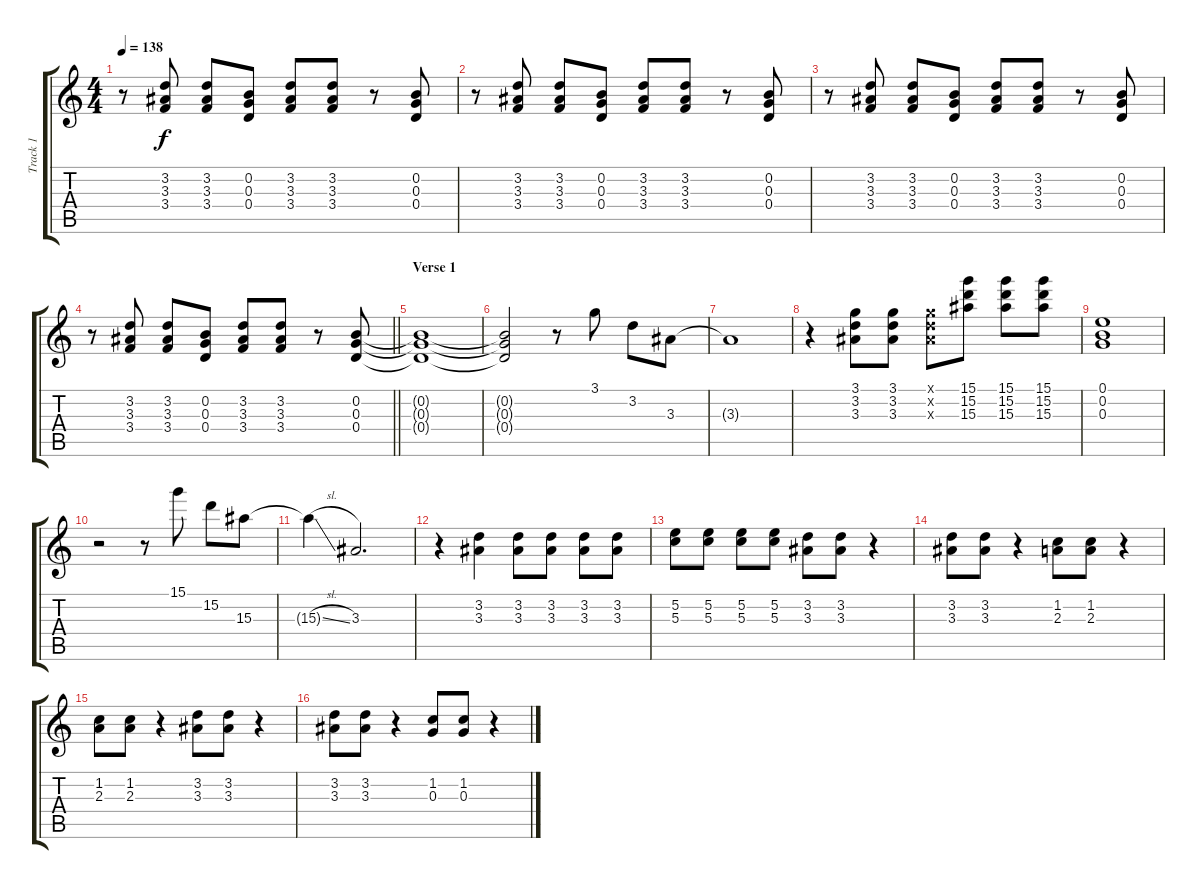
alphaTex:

\track ("Track 1" "Track 1") {instrument overdrivenguitar}
\staff {score tabs}
\tuning (E4 B3 G3 D3 A2 E2) {hide}
\ts (4 4)
\tempo 138
\clef g2
\ks c
r.8{dy f} (3.2 3.3 3.4).8 (3.2 3.3 3.4).8 (0.2 0.3 0.4).8 (3.2 3.3 3.4).8 (3.2 3.3 3.4).8 r.8 (0.2 0.3 0.4).8 |
r.8 (3.2 3.3 3.4).8 (3.2 3.3 3.4).8 (0.2 0.3 0.4).8 (3.2 3.3 3.4).8 (3.2 3.3 3.4).8 r.8 (0.2 0.3 0.4).8 |
r.8 (3.2 3.3 3.4).8 (3.2 3.3 3.4).8 (0.2 0.3 0.4).8 (3.2 3.3 3.4).8 (3.2 3.3 3.4).8 r.8 (0.2 0.3 0.4).8 |
\barLineRight lightlight
r.8 (3.2 3.3 3.4).8 (3.2 3.3 3.4).8 (0.2 0.3 0.4).8 (3.2 3.3 3.4).8 (3.2 3.3 3.4).8 r.8 (0.2 0.3 0.4).8 |
\section ("" "Verse 1")
(0.2{t} 0.3{t} 0.4{t}).1 |
(0.2{t} 0.3{t} 0.4{t}).2 r.8 3.1.8 3.2.8 3.3.8 |
3.3{t}.1 |
r.4 (3.1 3.2 3.3).8 (3.1 3.2 3.3).8 (3.1{x} 3.2{x} 3.3{x}).8 (15.1 15.2 15.3).8 (15.1 15.2 15.3).8 (15.1 15.2 15.3).8 |
(0.1 0.2 0.3).1 |
r.2 r.8 15.1.8 15.2.8 15.3.8 |
15.3{sl t}.4 3.3.2{d} |
r.4 (3.2 3.3).4 (3.2 3.3).8 (3.2 3.3).8 (3.2 3.3).8 (3.2 3.3).8 |
(5.2 5.3).8 (5.2 5.3).8 (5.2 5.3).8 (5.2 5.3).8 (3.2 3.3).8 (3.2 3.3).8 r.4 |
(3.2 3.3).8 (3.2 3.3).8 r.4 (1.2 2.3).8 (1.2 2.3).8 r.4 |
(1.2 2.3).8 (1.2 2.3).8 r.4 (3.2 3.3).8 (3.2 3.3).8 r.4 |
(3.2 3.3).8 (3.2 3.3).8 r.4 (1.2 0.3).8 (1.2 0.3).8 r.4
